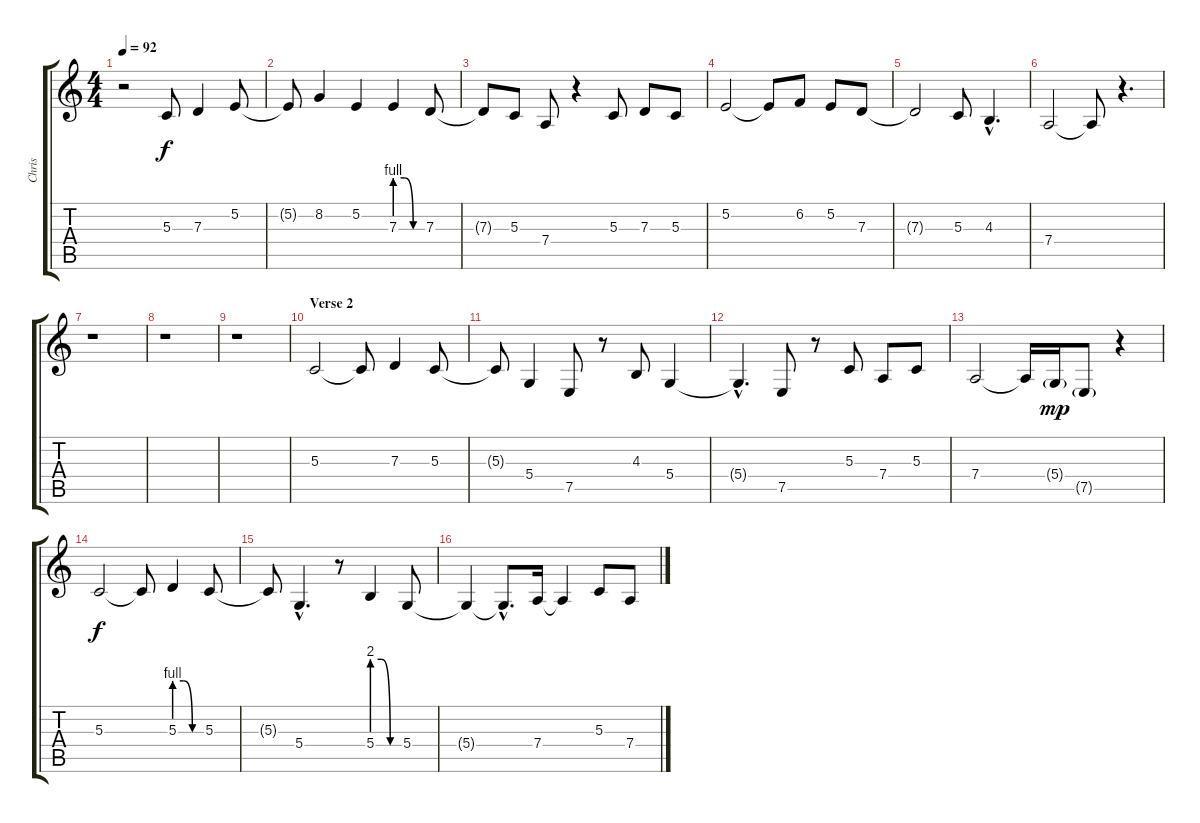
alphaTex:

\track ("Chris" "Chris") {instrument cello}
\staff {score tabs}
\tuning (E4 B3 G3 D3 A2 E2) {hide}
\ts (4 4)
\tempo 92
\clef g2
\ks c
r.2{dy f} 5.3.8 7.3.4 5.2.8 |
5.2{t}.8 8.2.4 5.2.4 7.3{be (custom 0 4 20 4 40 0 60 0)}.4 7.3.8 |
7.3{t}.8 5.3.8 7.4.8 r.4 5.3.8 7.3.8 5.3.8 |
5.2.2 5.2{t}.8 6.2.8 5.2.8 7.3.8 |
7.3{t}.2 5.3.8 4.3{hac}.4{d} |
7.4.2 7.4{t}.8 r.4{d} |
r.1 |
r.1 |
r.1 |
\section ("" "Verse 2")
5.3.2 5.3{t}.8 7.3.4 5.3.8 |
5.3{t}.8 5.4.4 7.5.8 r.8 4.3.8 5.4.4 |
5.4{hac t}.4{d} 7.5.8 r.8 5.3.8 7.4.8 5.3.8 |
7.4.2 7.4{t}.16 5.4{g}.16{dy mp} 7.5{g}.8 r.4 |
5.3.2{dy f} 5.3{t}.8 5.3{be (custom 0 4 20 4 40 0 60 0)}.4 5.3.8 |
5.3{t}.8 5.4{hac}.4{d} r.8 5.4{be (custom 0 8 20 8 40 0 60 0)}.4 5.4.8 |
5.4{t}.4 5.4{hac t}.8{d} 7.4.16 7.4{t}.4 5.3.8 7.4.8
